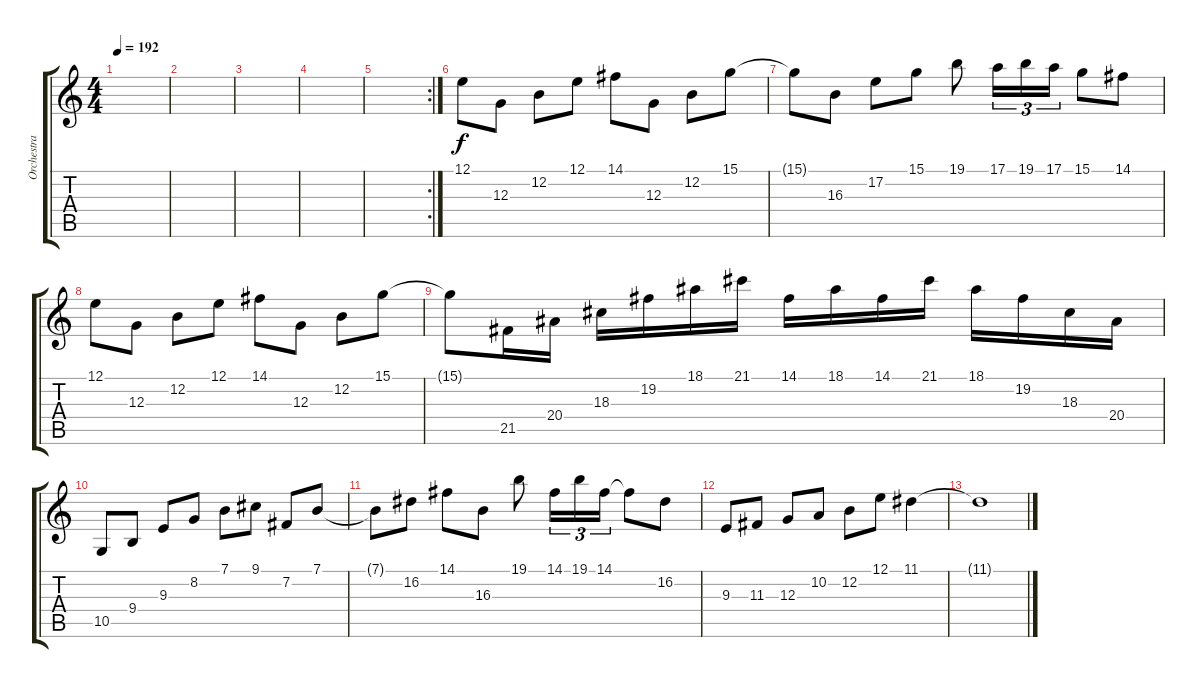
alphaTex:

\track ("Orchestra Hit" "Orchestra ") {instrument orchestrahit}
\staff {score tabs}
\tuning (E4 B3 G3 D3 A2 E2) {hide}
\ts (4 4)
\tempo 192
\clef g2
\ks c
|
|
|
|
\rc 2
|
12.1.8{instrument overdrivenguitar} 12.3.8 12.2.8 12.1.8 14.1.8 12.3.8 12.2.8 15.1.8 |
15.1{t}.8 16.3.8 17.2.8 15.1.8 19.1.8 17.1.16{tu (3 2)} 19.1.16{tu (3 2)} 17.1.16{tu (3 2)} 15.1.8 14.1.8 |
12.1.8 12.3.8 12.2.8 12.1.8 14.1.8 12.3.8 12.2.8 15.1.8 |
15.1{t}.8 21.5.16 20.4.16 18.3.16 19.2.16 18.1.16 21.1.16 14.1.16 18.1.16 14.1.16 21.1.16 18.1.16 19.2.16 18.3.16 20.4.16 |
10.5.8 9.4.8 9.3.8 8.2.8 7.1.8 9.1.8 7.2.8 7.1.8 |
7.1{t}.8 16.2.8 14.1.8 16.3.8 19.1.8 14.1.16{tu (3 2)} 19.1.16{tu (3 2)} 14.1.16{tu (3 2)} 14.1{t}.8 16.2.8 |
9.3.8 11.3.8 12.3.8 10.2.8 12.2.8 12.1.8 11.1.4 |
11.1{t}.1
